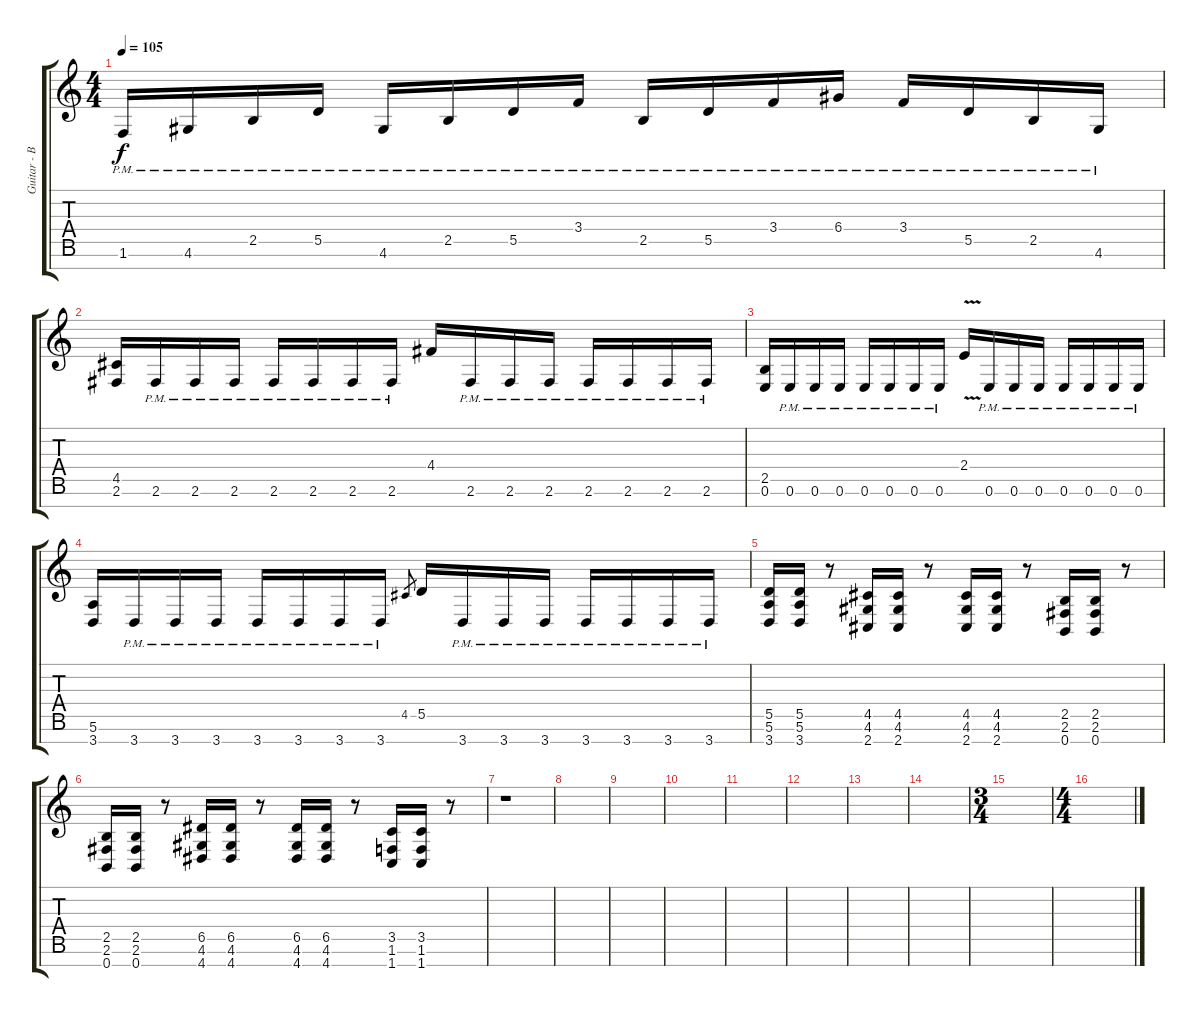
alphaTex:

\track ("Guitar - Base" "Guitar - B") {instrument distortionguitar}
\staff {score tabs}
\tuning (E4 B3 G3 D3 A2 E2 B1) {hide}
\ts (4 4)
\tempo 105
\clef g2
\ks c
1.6{pm}.16{dy f} 4.6{pm}.16 2.5{pm}.16 5.5{pm}.16 4.6{pm}.16 2.5{pm}.16 5.5{pm}.16 3.4{pm}.16 2.5{pm}.16 5.5{pm}.16 3.4{pm}.16 6.4{pm}.16 3.4{pm}.16 5.5{pm}.16 2.5{pm}.16 4.6{pm}.16 |
(4.5 2.6).16 2.6{pm}.16 2.6{pm}.16 2.6{pm}.16 2.6{pm}.16 2.6{pm}.16 2.6{pm}.16 2.6{pm}.16 4.4.16 2.6{pm}.16 2.6{pm}.16 2.6{pm}.16 2.6{pm}.16 2.6{pm}.16 2.6{pm}.16 2.6{pm}.16 |
(2.5 0.6).16 0.6{pm}.16 0.6{pm}.16 0.6{pm}.16 0.6{pm}.16 0.6{pm}.16 0.6{pm}.16 0.6{pm}.16 2.4{v}.16 0.6{pm}.16 0.6{pm}.16 0.6{pm}.16 0.6{pm}.16 0.6{pm}.16 0.6{pm}.16 0.6{pm}.16 |
(5.6 3.7).16 3.7{pm}.16 3.7{pm}.16 3.7{pm}.16 3.7{pm}.16 3.7{pm}.16 3.7{pm}.16 3.7{pm}.16 4.5.8{gr} 5.5.16 3.7{pm}.16 3.7{pm}.16 3.7{pm}.16 3.7{pm}.16 3.7{pm}.16 3.7{pm}.16 3.7{pm}.16 |
(5.5 5.6 3.7).16 (5.5 5.6 3.7).16 r.8 (4.5 4.6 2.7).16 (4.5 4.6 2.7).16 r.8 (4.5 4.6 2.7).16 (4.5 4.6 2.7).16 r.8 (2.5 2.6 0.7).16 (2.5 2.6 0.7).16 r.8 |
(2.5 2.6 0.7).16 (2.5 2.6 0.7).16 r.8 (6.5 4.6 4.7).16 (6.5 4.6 4.7).16 r.8 (6.5 4.6 4.7).16 (6.5 4.6 4.7).16 r.8 (3.5 1.6 1.7).16 (3.5 1.6 1.7).16 r.8 |
r.1 |
|
|
|
|
|
|
|
\ts (3 4)
|
\ts (4 4)
